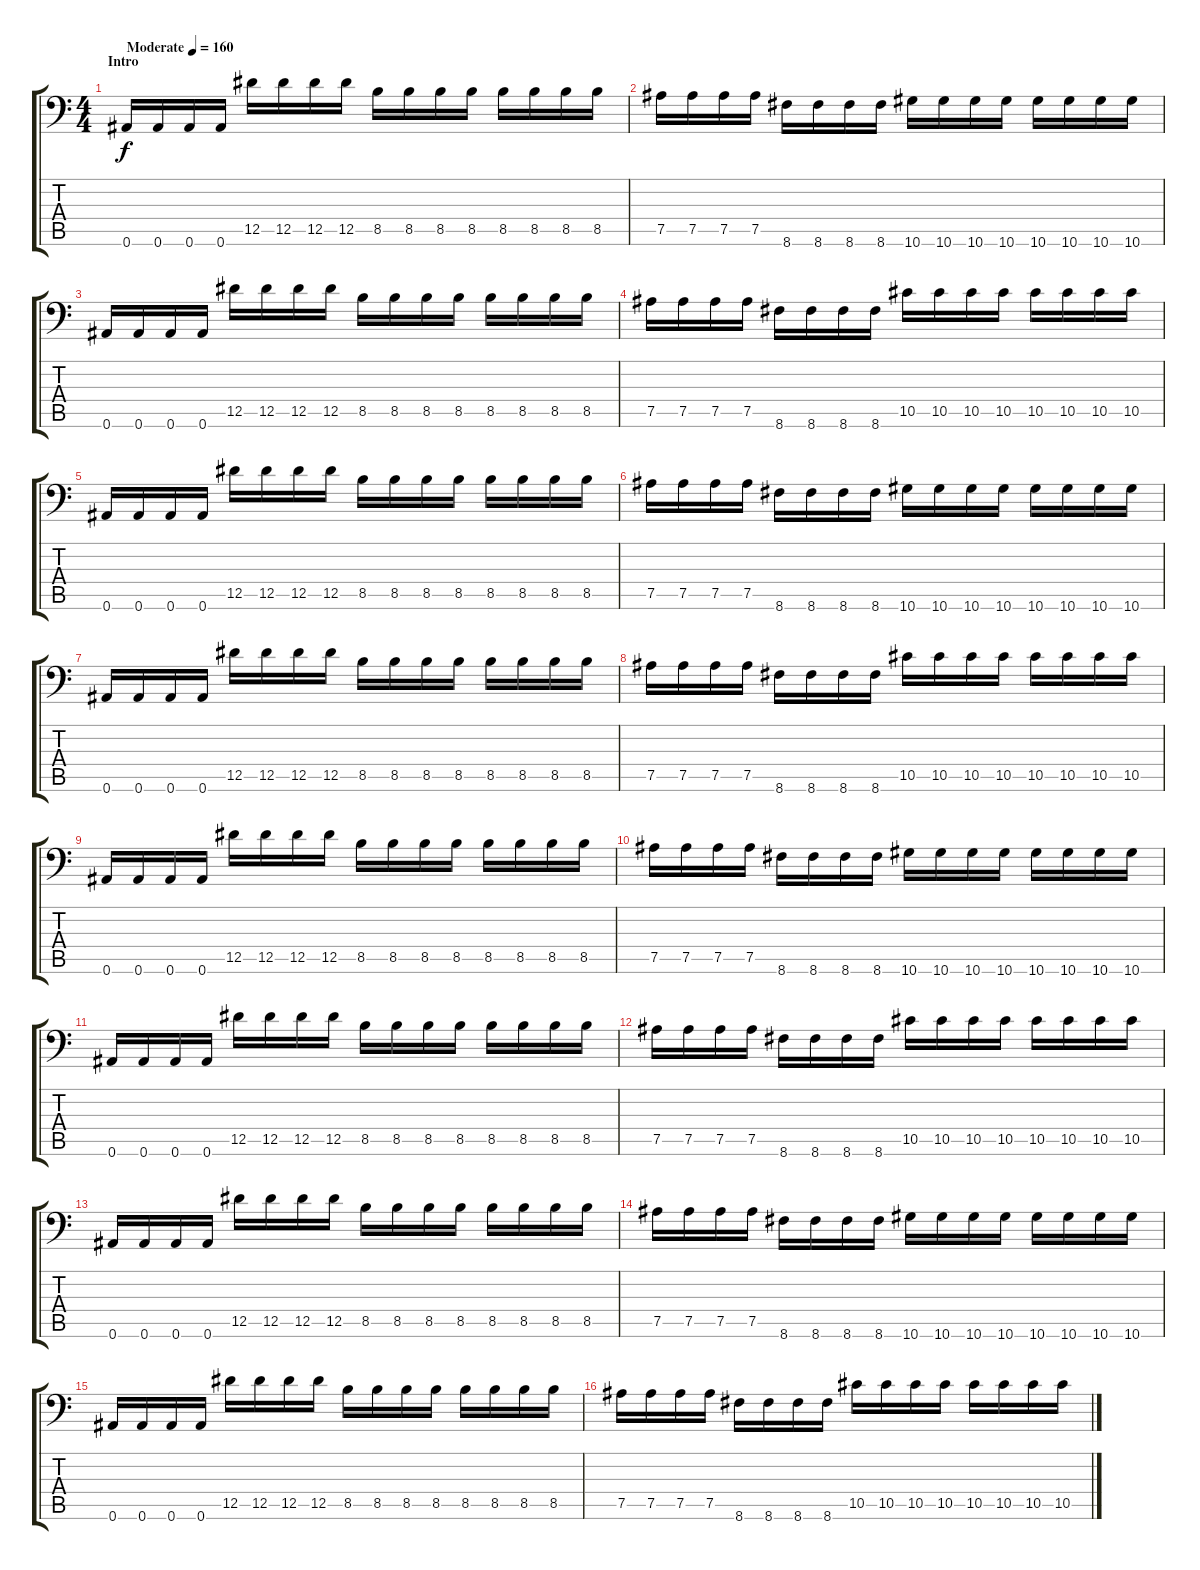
\track "" {instrument overdrivenguitar}
\staff {score tabs}
\tuning (Bb3 F3 Db3 Ab2 Eb2 Bb1) {hide}
\ts (4 4)
\section ("" "Intro")
\tempo (160 "Moderate")
\clef f4
\ks c
0.6.16{dy f instrument overdrivenguitar} 0.6.16 0.6.16 0.6.16 12.5.16 12.5.16 12.5.16 12.5.16 8.5.16 8.5.16 8.5.16 8.5.16 8.5.16 8.5.16 8.5.16 8.5.16 |
7.5.16 7.5.16 7.5.16 7.5.16 8.6.16 8.6.16 8.6.16 8.6.16 10.6.16 10.6.16 10.6.16 10.6.16 10.6.16 10.6.16 10.6.16 10.6.16 |
0.6.16 0.6.16 0.6.16 0.6.16 12.5.16 12.5.16 12.5.16 12.5.16 8.5.16 8.5.16 8.5.16 8.5.16 8.5.16 8.5.16 8.5.16 8.5.16 |
7.5.16 7.5.16 7.5.16 7.5.16 8.6.16 8.6.16 8.6.16 8.6.16 10.5.16 10.5.16 10.5.16 10.5.16 10.5.16 10.5.16 10.5.16 10.5.16 |
0.6.16 0.6.16 0.6.16 0.6.16 12.5.16 12.5.16 12.5.16 12.5.16 8.5.16 8.5.16 8.5.16 8.5.16 8.5.16 8.5.16 8.5.16 8.5.16 |
7.5.16 7.5.16 7.5.16 7.5.16 8.6.16 8.6.16 8.6.16 8.6.16 10.6.16 10.6.16 10.6.16 10.6.16 10.6.16 10.6.16 10.6.16 10.6.16 |
0.6.16 0.6.16 0.6.16 0.6.16 12.5.16 12.5.16 12.5.16 12.5.16 8.5.16 8.5.16 8.5.16 8.5.16 8.5.16 8.5.16 8.5.16 8.5.16 |
7.5.16 7.5.16 7.5.16 7.5.16 8.6.16 8.6.16 8.6.16 8.6.16 10.5.16 10.5.16 10.5.16 10.5.16 10.5.16 10.5.16 10.5.16 10.5.16 |
0.6.16 0.6.16 0.6.16 0.6.16 12.5.16 12.5.16 12.5.16 12.5.16 8.5.16 8.5.16 8.5.16 8.5.16 8.5.16 8.5.16 8.5.16 8.5.16 |
7.5.16 7.5.16 7.5.16 7.5.16 8.6.16 8.6.16 8.6.16 8.6.16 10.6.16 10.6.16 10.6.16 10.6.16 10.6.16 10.6.16 10.6.16 10.6.16 |
0.6.16 0.6.16 0.6.16 0.6.16 12.5.16 12.5.16 12.5.16 12.5.16 8.5.16 8.5.16 8.5.16 8.5.16 8.5.16 8.5.16 8.5.16 8.5.16 |
7.5.16 7.5.16 7.5.16 7.5.16 8.6.16 8.6.16 8.6.16 8.6.16 10.5.16 10.5.16 10.5.16 10.5.16 10.5.16 10.5.16 10.5.16 10.5.16 |
0.6.16 0.6.16 0.6.16 0.6.16 12.5.16 12.5.16 12.5.16 12.5.16 8.5.16 8.5.16 8.5.16 8.5.16 8.5.16 8.5.16 8.5.16 8.5.16 |
7.5.16 7.5.16 7.5.16 7.5.16 8.6.16 8.6.16 8.6.16 8.6.16 10.6.16 10.6.16 10.6.16 10.6.16 10.6.16 10.6.16 10.6.16 10.6.16 |
0.6.16 0.6.16 0.6.16 0.6.16 12.5.16 12.5.16 12.5.16 12.5.16 8.5.16 8.5.16 8.5.16 8.5.16 8.5.16 8.5.16 8.5.16 8.5.16 |
7.5.16 7.5.16 7.5.16 7.5.16 8.6.16 8.6.16 8.6.16 8.6.16 10.5.16 10.5.16 10.5.16 10.5.16 10.5.16 10.5.16 10.5.16 10.5.16
